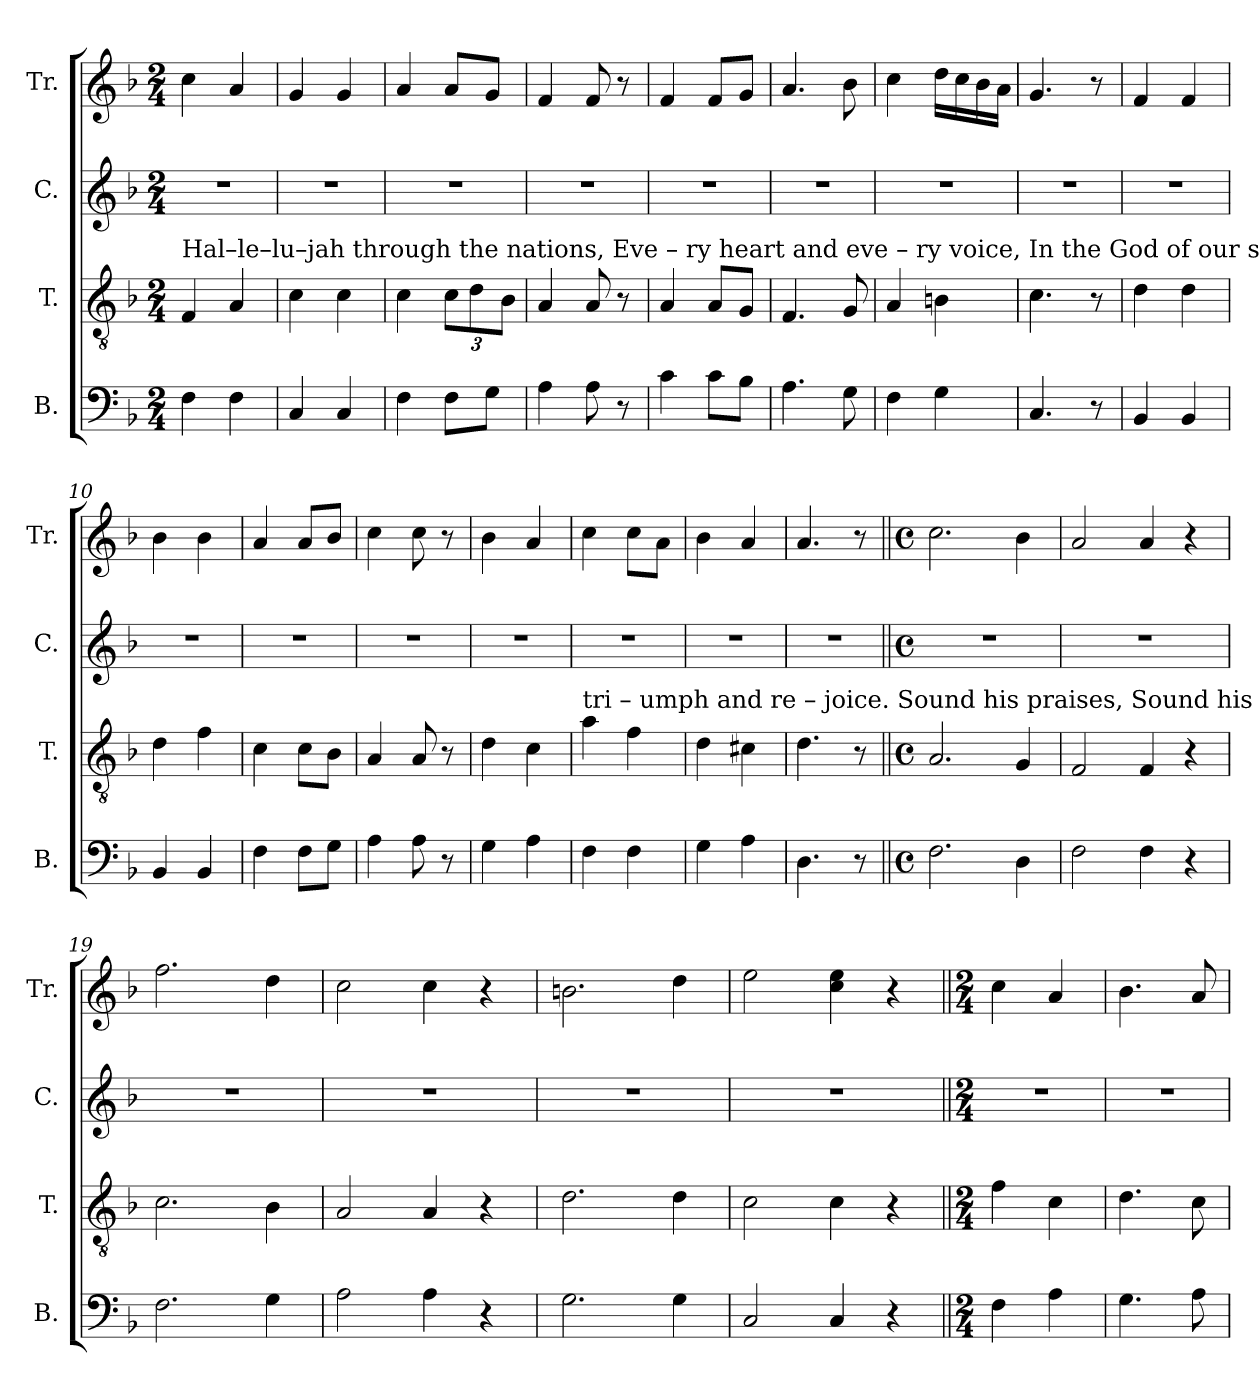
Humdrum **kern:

**kern	**kern	**kern	**kern
*part4	*part3	*part2	*part1
*staff4	*staff3	*staff2	*staff1
*I"B.	*I"T.	*I"C.	*I"Tr.
*I'B.	*I'T.	*I'C.	*I'Tr.
*clefF4	*clefGv2	*clefG2	*clefG2
*k[b-]	*k[b-]	*k[b-]	*k[b-]
*M2/4	*M2/4	*M2/4	*M2/4
*MM100	*MM100	*MM100	*MM100
=1	=1	=1	=1
!	!LO:TX:a:t=Hal–le–lu–jah through  the  nations,      Eve – ry   heart   and  eve – ry            voice,      In  the  God  of  our  sal – va – tion     Let  us	!	!
4F\	4F/	2r	4cc\
4F\	4A/	.	4a/
=2	=2	=2	=2
4C/	4c\	2r	4g/
4C/	4c\	.	4g/
=3	=3	=3	=3
4F\	4c\	2r	4a/
*	*Xbrackettup	*	*
8F\L	12c\L	.	8a/L
.	12d\	.	.
8G\J	.	.	8g/J
.	12B-\J	.	.
=4	=4	=4	=4
4A\	4A/	2r	4f/
8A\	8A/	.	8f/
8r	8r	.	8r
=5	=5	=5	=5
4c\	4A/	2r	4f/
8c\L	8A/L	.	8f/L
8B-\J	8G/J	.	8g/J
=6	=6	=6	=6
4.A\	4.F/	2r	4.a/
8G\	8G/	.	8b-\
=7	=7	=7	=7
4F\	4A/	2r	4cc\
4G\	4Bn\	.	16dd\LL
.	.	.	16cc\
.	.	.	16b-\
.	.	.	16a\JJ
=8	=8	=8	=8
4.C/	4.c\	2r	4.g/
8r	8r	.	8r
=9	=9	=9	=9
4BB-/	4d\	2r	4f/
4BB-/	4d\	.	4f/
=10	=10	=10	=10
4BB-/	4d\	2r	4b-\
4BB-/	4f\	.	4b-\
=11	=11	=11	=11
4F\	4c\	2r	4a/
8F\L	8c\L	.	8a/L
8G\J	8B-\J	.	8b-/J
=12	=12	=12	=12
4A\	4A/	2r	4cc\
8A\	8A/	.	8cc\
8r	8r	.	8r
=13	=13	=13	=13
4G\	4d\	2r	4b-\
4A\	4c\	.	4a/
=14	=14	=14	=14
!	!LO:TX:a:t=tri – umph and re – joice.          Sound  his  praises,   Sound  his  praises,    Sound  his  praises,          Glory,   glo – ry    to  the   Lord.	!	!
4F\	4a\	2r	4cc\
4F\	4f\	.	8cc\L
.	.	.	8a\J
=15	=15	=15	=15
4G\	4d\	2r	4b-\
4A\	4c#X\	.	4a/
=16	=16	=16	=16
4.D\	4.d\	2r	4.a/
8r	8r	.	8r
=17||	=17||	=17||	=17||
*M4/4	*M4/4	*M4/4	*M4/4
*met(c)	*met(c)	*met(c)	*met(c)
2.F\	2.A/	1r	2.cc\
4D\	4G/	.	4b-\
=18	=18	=18	=18
2F\	2F/	1r	2a/
4F\	4F/	.	4a/
4r	4r	.	4r
=19	=19	=19	=19
2.F\	2.c\	1r	2.ff\
4G\	4B-\	.	4dd\
=20	=20	=20	=20
2A\	2A/	1r	2cc\
4A\	4A/	.	4cc\
4r	4r	.	4r
=21	=21	=21	=21
2.G\	2.d\	1r	2.bn\
4G\	4d\	.	4dd\
=22	=22	=22	=22
2C/	2c\	1r	2ee\
4C/	4c\	.	4cc\ 4ee\
4r	4r	.	4r
=23||	=23||	=23||	=23||
*M2/4	*M2/4	*M2/4	*M2/4
4F\	4f\	2r	4cc\
4A\	4c\	.	4a/
=24	=24	=24	=24
4.G\	4.d\	2r	4.b-\
8A\	8c\	.	8a/
=	=	=	=
*-	*-	*-	*-
